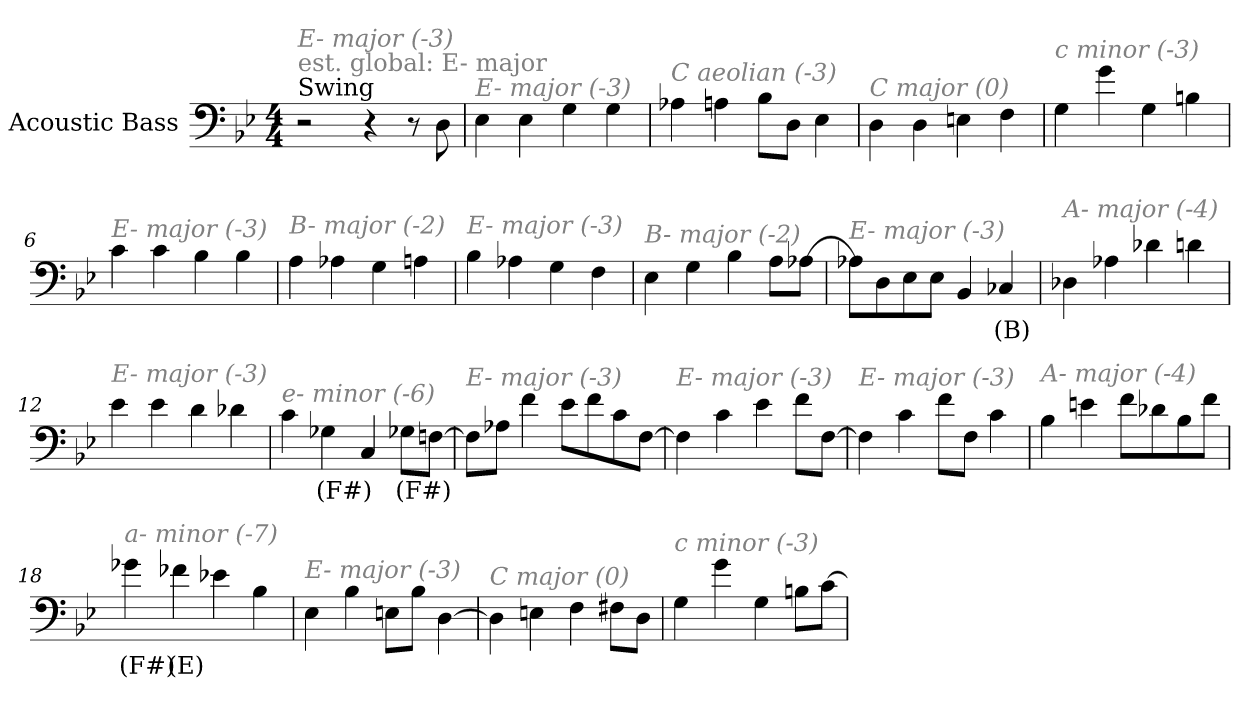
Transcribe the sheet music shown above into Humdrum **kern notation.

**kern	**text
*part1	*part1
*staff1	*staff1
*I"Acoustic Bass	*
*clefF4	*
*ITrd7c12	*
*k[b-e-]	*
*B-:	*
*M4/4	*
*MM200	*
=1	=1
!LO:TX:a:t=Swing	!
!LO:TX:a:color=#808080:t=est. global&colon; E- major	!
!LO:TX:i:color=#808080:t=E- major (-3)	!
2r	.
4r	.
8r	.
8DD	.
=2	=2
!LO:TX:i:color=#808080:t=E- major (-3)	!
4EE-	.
4EE-	.
4GG	.
4GG	.
=3	=3
!LO:TX:i:color=#808080:t=C aeolian (-3)	!
4AA-X	.
4AAn	.
8BB-L	.
8DDJ	.
4EE-	.
=4	=4
!LO:TX:i:color=#808080:t=C major (0)	!
4DD	.
4DD	.
4EEn	.
4FF	.
=5	=5
!LO:TX:i:color=#808080:t=c minor (-3)	!
4GG	.
4G	.
4GG	.
4BBn	.
=6	=6
!LO:TX:i:color=#808080:t=E- major (-3)	!
4C	.
4C	.
4BB-	.
4BB-	.
=7	=7
!LO:TX:i:color=#808080:t=B- major (-2)	!
4AA	.
4AA-X	.
4GG	.
4AAn	.
=8	=8
!LO:TX:i:color=#808080:t=E- major (-3)	!
4BB-	.
4AA-X	.
4GG	.
4FF	.
=9	=9
!LO:TX:i:color=#808080:t=B- major (-2)	!
4EE-	.
4GG	.
4BB-	.
8AAL	.
[8AA-XJ	.
=10	=10
!LO:TX:i:color=#808080:t=E- major (-3)	!
8AA-XL]	.
8DD	.
8EE-	.
8EE-J	.
4BBB-	.
4CC-Xi	(B)
=11	=11
!LO:TX:i:color=#808080:t=A- major (-4)	!
4DD-X	.
4AA-X	.
4D-X	.
4Dn	.
=12	=12
!LO:TX:i:color=#808080:t=E- major (-3)	!
4E-	.
4E-	.
4D	.
4D-X	.
=13	=13
!LO:TX:i:color=#808080:t=e- minor (-6)	!
4C	.
4GG-Xj	(F#)
4CC	.
8GG-XjL	(F#)
[8FFnJ	.
=14	=14
!LO:TX:i:color=#808080:t=E- major (-3)	!
8FFL]	.
8AA-XJ	.
4F	.
8E-L	.
8F	.
8C	.
[8FFJ	.
=15	=15
!LO:TX:i:color=#808080:t=E- major (-3)	!
4FF]	.
4C	.
4E-	.
8FL	.
[8FFJ	.
=16	=16
!LO:TX:i:color=#808080:t=E- major (-3)	!
4FF]	.
4C	.
8FL	.
8FFJ	.
4C	.
=17	=17
!LO:TX:i:color=#808080:t=A- major (-4)	!
4BB-	.
4En	.
8FL	.
8D-X	.
8BB-	.
8FJ	.
=18	=18
!LO:TX:i:color=#808080:t=a- minor (-7)	!
4G-Xj	(F#)
4F-Xj	(E)
4E-X	.
4BB-	.
=19	=19
!LO:TX:i:color=#808080:t=E- major (-3)	!
4EE-	.
4BB-	.
8EEnL	.
8BB-J	.
[4DD	.
=20	=20
!LO:TX:i:color=#808080:t=C major (0)	!
4DD]	.
4EEn	.
4FF	.
8FF#XL	.
8DDJ	.
=21	=21
!LO:TX:i:color=#808080:t=c minor (-3)	!
4GG	.
4G	.
4GG	.
8BBnL	.
[8CJ	.
=	=
*-	*-
